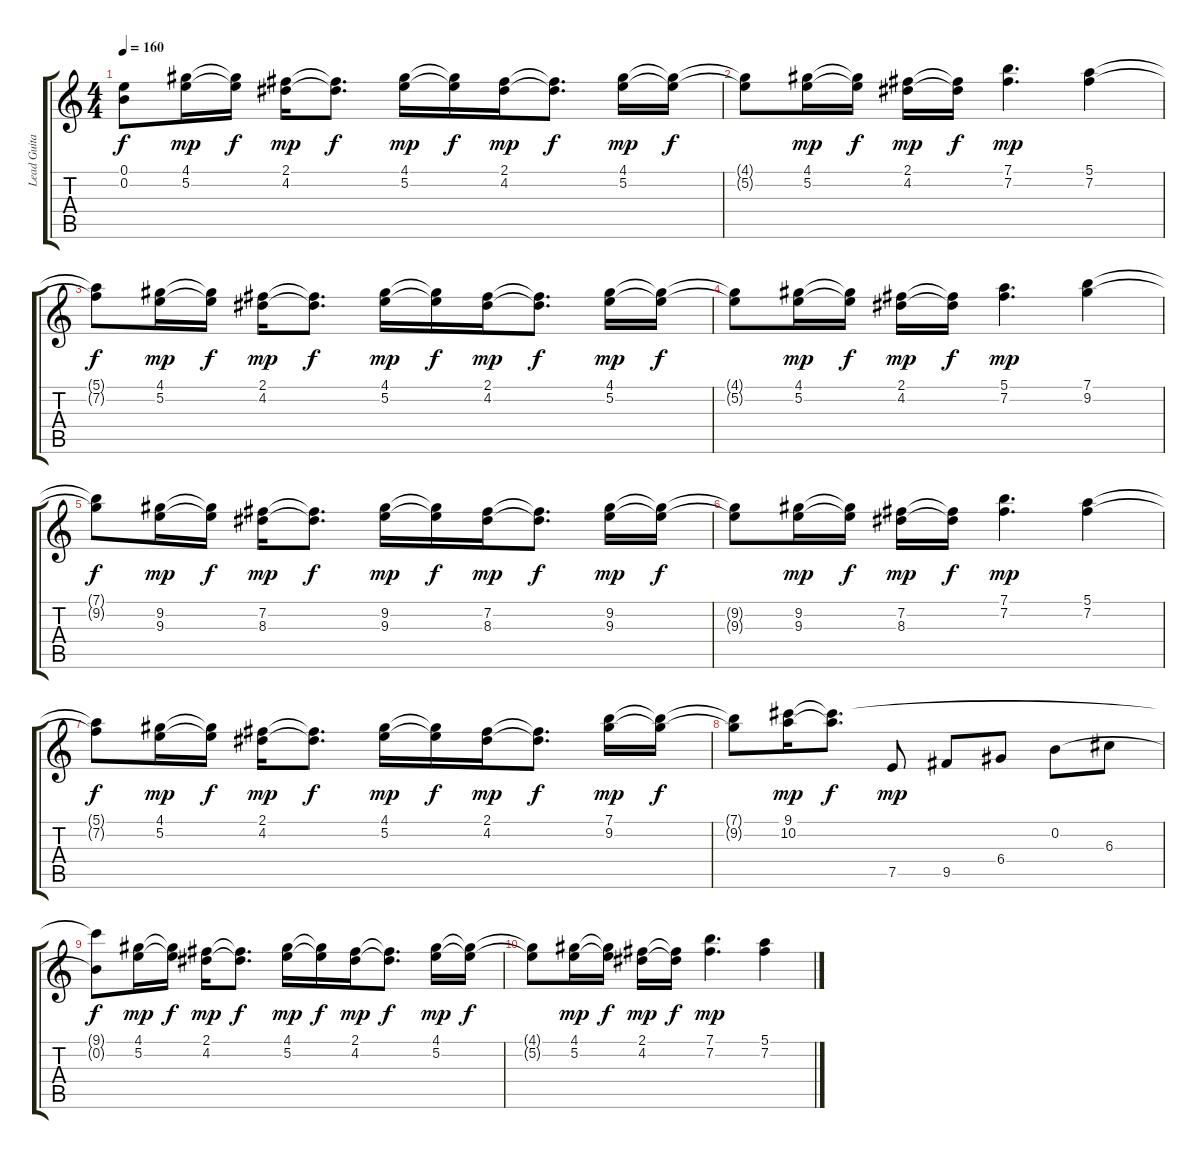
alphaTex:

\track ("Lead Guitar" "Lead Guita") {instrument overdrivenguitar}
\staff {score tabs}
\tuning (E4 B3 G3 D3 A2 E2) {hide}
\ts (4 4)
\tempo 160
\clef g2
\ks c
(0.1 0.2).8{dy f} (4.1 5.2).16{dy mp volume 14} (4.1{t} 5.2{t}).16{dy f} (2.1 4.2).16{dy mp} (2.1{t} 4.2{t}).8{d dy f} (4.1 5.2).16{dy mp volume 13} (4.1{t} 5.2{t}).16{dy f} (2.1 4.2).16{dy mp} (2.1{t} 4.2{t}).8{d dy f} (4.1 5.2).16{dy mp} (4.1{t} 5.2{t}).16{dy f} |
(4.1{t} 5.2{t}).8 (4.1 5.2).16{dy mp volume 12} (4.1{t} 5.2{t}).16{dy f} (2.1 4.2).16{dy mp} (2.1{t} 4.2{t}).16{dy f} (7.1 7.2).4{d dy mp volume 12} (5.1 7.2).4 |
(5.1{t} 7.2{t}).8{dy f} (4.1 5.2).16{dy mp volume 11} (4.1{t} 5.2{t}).16{dy f} (2.1 4.2).16{dy mp} (2.1{t} 4.2{t}).8{d dy f} (4.1 5.2).16{dy mp volume 11} (4.1{t} 5.2{t}).16{dy f} (2.1 4.2).16{dy mp} (2.1{t} 4.2{t}).8{d dy f} (4.1 5.2).16{dy mp volume 10} (4.1{t} 5.2{t}).16{dy f} |
(4.1{t} 5.2{t}).8 (4.1 5.2).16{dy mp} (4.1{t} 5.2{t}).16{dy f} (2.1 4.2).16{dy mp volume 9} (2.1{t} 4.2{t}).16{dy f} (5.1 7.2).4{d dy mp} (7.1 9.2).4{volume 9} |
(7.1{t} 9.2{t}).8{dy f} (9.2 9.3).16{dy mp volume 8} (9.2{t} 9.3{t}).16{dy f} (7.2 8.3).16{dy mp} (7.2{t} 8.3{t}).8{d dy f} (9.2 9.3).16{dy mp} (9.2{t} 9.3{t}).16{dy f} (7.2 8.3).16{dy mp volume 8} (7.2{t} 8.3{t}).8{d dy f} (9.2 9.3).16{dy mp} (9.2{t} 9.3{t}).16{dy f} |
(9.2{t} 9.3{t}).8 (9.2 9.3).16{dy mp volume 7} (9.2{t} 9.3{t}).16{dy f} (7.2 8.3).16{dy mp} (7.2{t} 8.3{t}).16{dy f} (7.1 7.2).4{d dy mp} (5.1 7.2).4{volume 6} |
(5.1{t} 7.2{t}).8{dy f} (4.1 5.2).16{dy mp volume 6} (4.1{t} 5.2{t}).16{dy f} (2.1 4.2).16{dy mp} (2.1{t} 4.2{t}).8{d dy f} (4.1 5.2).16{dy mp volume 5} (4.1{t} 5.2{t}).16{dy f} (2.1 4.2).16{dy mp} (2.1{t} 4.2{t}).8{d dy f} (7.1 9.2).16{dy mp volume 4} (7.1{t} 9.2{t}).16{dy f} |
(7.1{t} 9.2{t}).8 (9.1 10.2).16{dy mp} (9.1{t} 10.2{t}).8{d dy f} 7.5.8{dy mp volume 4} 9.5.8 6.4.8 0.2.8{volume 3} 6.3.8 |
(9.1{t} 0.2{t}).8{dy f} (4.1 5.2).16{dy mp} (4.1{t} 5.2{t}).16{dy f} (2.1 4.2).16{dy mp volume 2} (2.1{t} 4.2{t}).8{d dy f} (4.1 5.2).16{dy mp} (4.1{t} 5.2{t}).16{dy f} (2.1 4.2).16{dy mp} (2.1{t} 4.2{t}).8{d dy f} (4.1 5.2).16{dy mp volume 2} (4.1{t} 5.2{t}).16{dy f} |
(4.1{t} 5.2{t}).8 (4.1 5.2).16{dy mp volume 1} (4.1{t} 5.2{t}).16{dy f} (2.1 4.2).16{dy mp} (2.1{t} 4.2{t}).16{dy f} (7.1 7.2).4{d dy mp} (5.1 7.2).4{volume 1}
